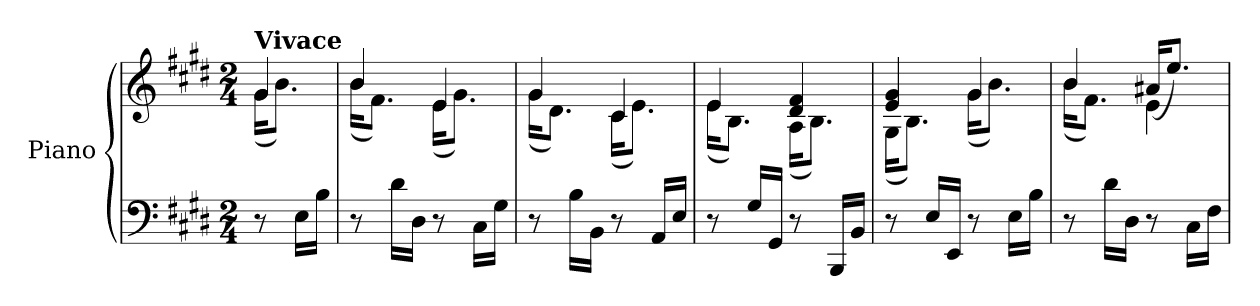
**kern	**kern	**dynam
*part1	*part1	*part1
*staff2	*staff1	*staff1/2
*I"Piano	*	*
*I'Pno.	*	*
*clefF4	*clefG2	*
*k[f#c#g#d#]	*k[f#c#g#d#]	*
*M2/4	*M2/4	*
=	=	=
*	*^	*
!	!LO:TX:a:B:t=Vivace	!	!
!	!	!	!LO:DY:a=2
8r	4g#/	(16g#\KL	other-dynamics
.	.	8.b\J)	.
16E\LL	.	.	.
16B\JJ	.	.	.
=1	=1	=1	=1
8r	4b/	(16b\KL	.
.	.	8.f#\J)	.
16d#\LL	.	.	.
16D#\JJ	.	.	.
8r	4e/	(16e\KL	.
.	.	8.g#\J)	.
16C#\LL	.	.	.
16G#\JJ	.	.	.
=2	=2	=2	=2
8r	4g#/	(16g#\KL	.
.	.	8.d#\J)	.
16B\LL	.	.	.
16BB\JJ	.	.	.
!	!	!	!LO:DY:a
8r	4c#/	(16c#\KL	other-dynamics
.	.	8.e\J)	.
16AA/LL	.	.	.
16E/JJ	.	.	.
=3	=3	=3	=3
8r	4e/	(16e\KL	.
.	.	8.B\J)	.
16G#/LL	.	.	.
16GG#/JJ	.	.	.
8r	4d#/ 4f#/	(16A\KL	.
.	.	8.B\J)	.
16BBB/LL	.	.	.
16BB/JJ	.	.	.
=4	=4	=4	=4
8r	4e/ 4g#/	(16G#\KL	.
.	.	8.B\J)	.
16E/LL	.	.	.
16EE/JJ	.	.	.
!	!	!	!LO:DY:b
8r	4g#/	(16g#\KL	other-dynamics
.	.	8.b\J)	.
16E\LL	.	.	.
16B\JJ	.	.	.
=5	=5	=5	=5
8r	4b/	(16b\KL	.
.	.	8.f#\J)	.
16d#\LL	.	.	.
16D#\JJ	.	.	.
8r	4e\	(16a#X/KL	.
.	.	8.ee/J)	.
16C#\LL	.	.	.
16F#\JJ	.	.	.
*	*v	*v	*
=	=	=
*-	*-	*-
